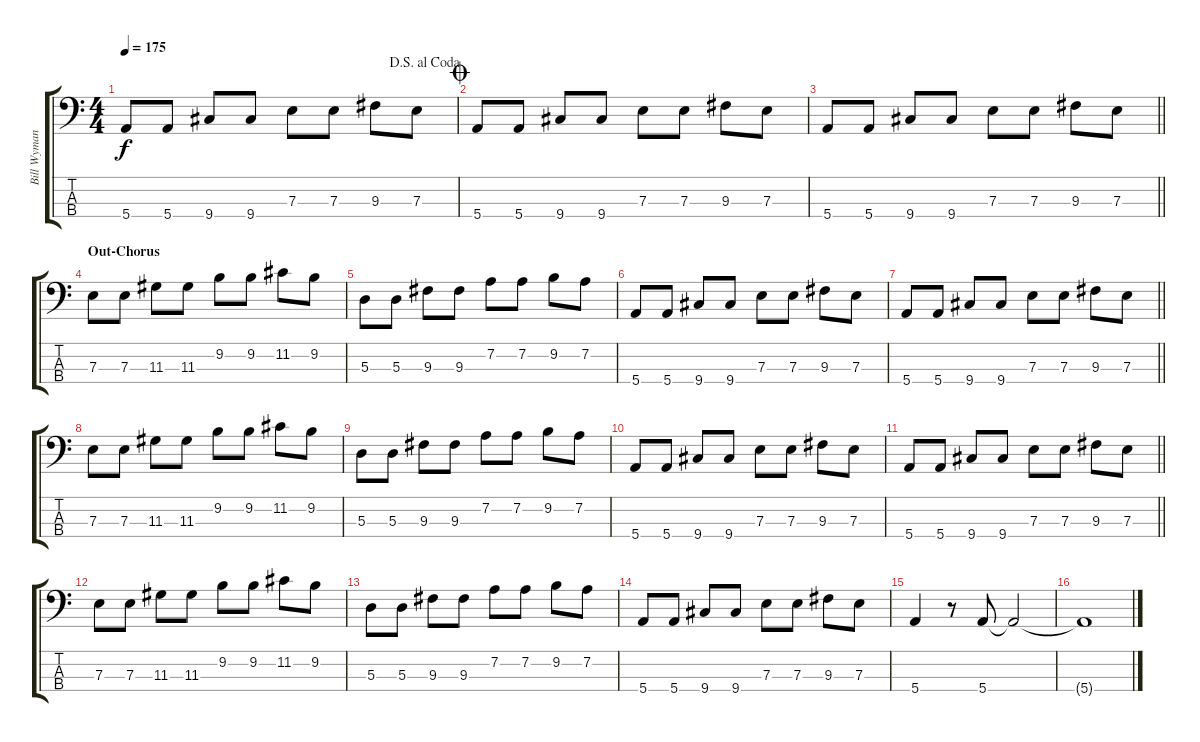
\track ("Bill Wyman" "Bill Wyman") {instrument electricbassfinger}
\staff {score tabs}
\tuning (G2 D2 A1 E1) {hide}
\ts (4 4)
\jump dalsegnoalcoda
\tempo 175
\clef f4
\ks c
5.4.8{dy f} 5.4.8 9.4.8 9.4.8 7.3.8 7.3.8 9.3.8 7.3.8 |
\jump coda
5.4.8 5.4.8 9.4.8 9.4.8 7.3.8 7.3.8 9.3.8 7.3.8 |
\barLineRight lightlight
5.4.8 5.4.8 9.4.8 9.4.8 7.3.8 7.3.8 9.3.8 7.3.8 |
\section ("" "Out-Chorus")
7.3.8 7.3.8 11.3.8 11.3.8 9.2.8 9.2.8 11.2.8 9.2.8 |
5.3.8 5.3.8 9.3.8 9.3.8 7.2.8 7.2.8 9.2.8 7.2.8 |
5.4.8 5.4.8 9.4.8 9.4.8 7.3.8 7.3.8 9.3.8 7.3.8 |
\barLineRight lightlight
5.4.8 5.4.8 9.4.8 9.4.8 7.3.8 7.3.8 9.3.8 7.3.8 |
7.3.8 7.3.8 11.3.8 11.3.8 9.2.8 9.2.8 11.2.8 9.2.8 |
5.3.8 5.3.8 9.3.8 9.3.8 7.2.8 7.2.8 9.2.8 7.2.8 |
5.4.8 5.4.8 9.4.8 9.4.8 7.3.8 7.3.8 9.3.8 7.3.8 |
\barLineRight lightlight
5.4.8 5.4.8 9.4.8 9.4.8 7.3.8 7.3.8 9.3.8 7.3.8 |
7.3.8 7.3.8 11.3.8 11.3.8 9.2.8 9.2.8 11.2.8 9.2.8 |
5.3.8 5.3.8 9.3.8 9.3.8 7.2.8 7.2.8 9.2.8 7.2.8 |
5.4.8 5.4.8 9.4.8 9.4.8 7.3.8 7.3.8 9.3.8 7.3.8 |
5.4.4 r.8 5.4.8 5.4{t}.2 |
5.4{t}.1
